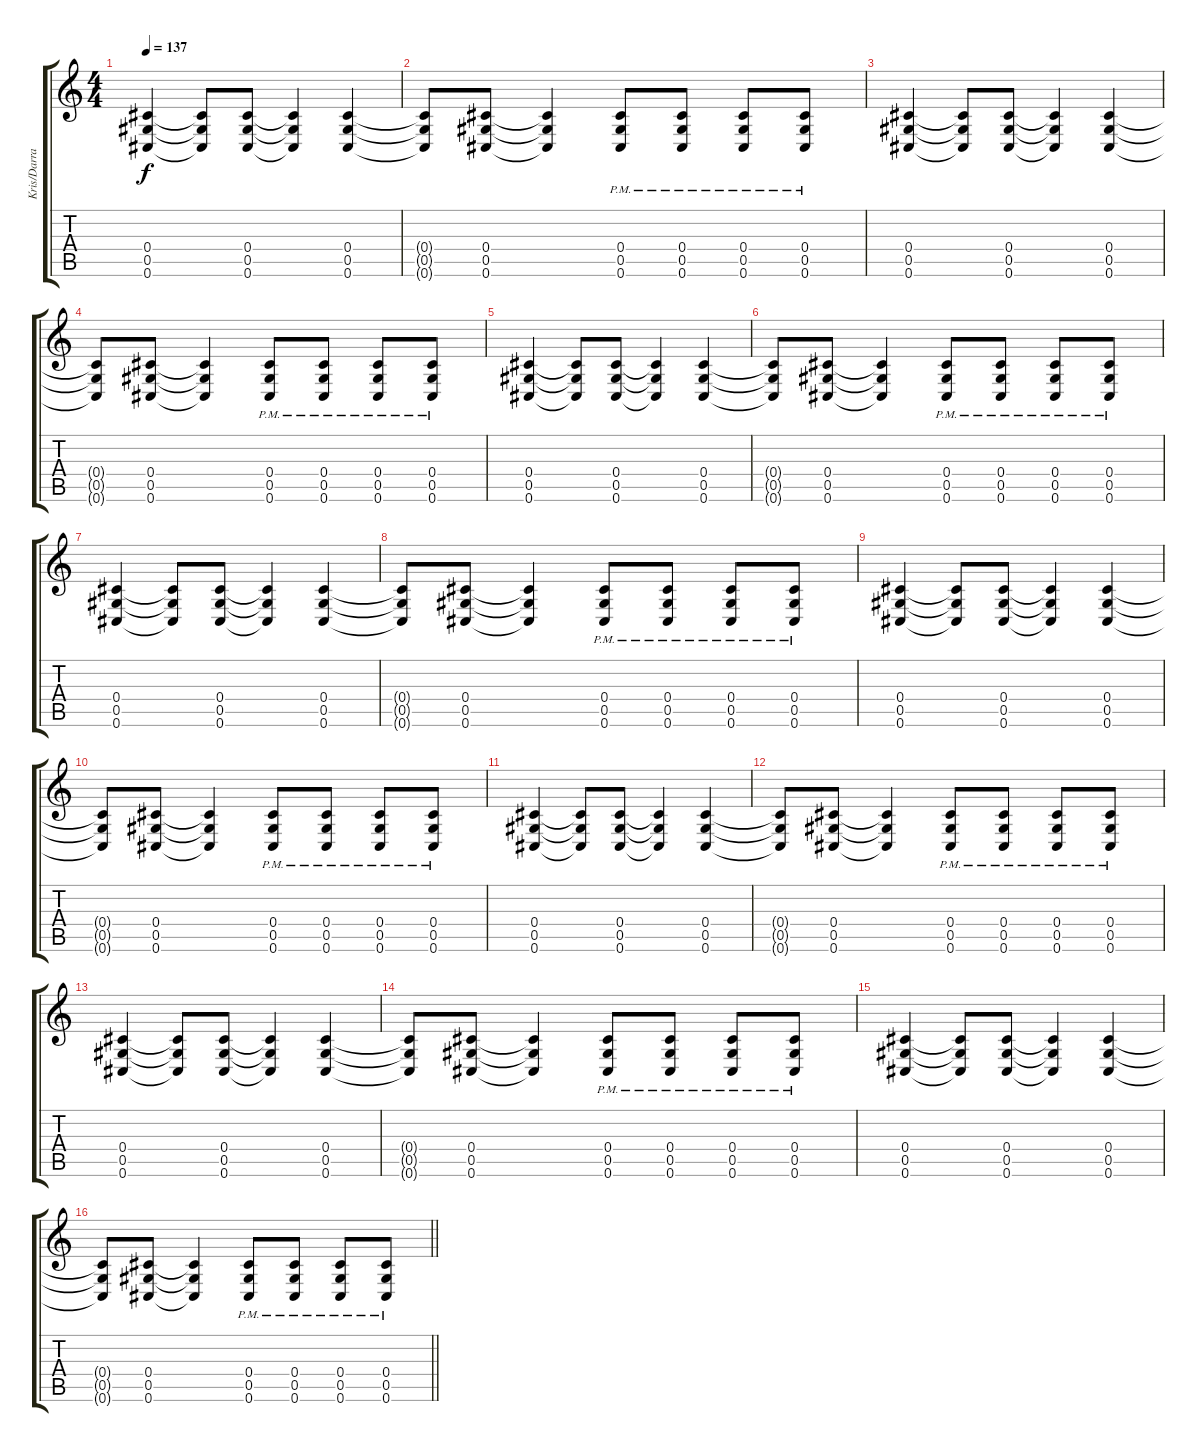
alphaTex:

\track ("Kris/Darran" "Kris/Darra") {instrument distortionguitar}
\staff {score tabs}
\tuning (Eb4 Bb3 Gb3 Db3 Ab2 Db2) {hide}
\ts (4 4)
\tempo 137
\clef g2
\ks c
(0.4 0.5 0.6).4{dy f} (0.4{t} 0.5{t} 0.6{t}).8 (0.4 0.5 0.6).8 (0.4{t} 0.5{t} 0.6{t}).4 (0.4 0.5 0.6).4 |
(0.4{t} 0.5{t} 0.6{t}).8 (0.4 0.5 0.6).8 (0.4{t} 0.5{t} 0.6{t}).4 (0.4{pm} 0.5{pm} 0.6{pm}).8 (0.4{pm} 0.5{pm} 0.6{pm}).8 (0.4{pm} 0.5{pm} 0.6{pm}).8 (0.4{pm} 0.5{pm} 0.6{pm}).8 |
(0.4 0.5 0.6).4 (0.4{t} 0.5{t} 0.6{t}).8 (0.4 0.5 0.6).8 (0.4{t} 0.5{t} 0.6{t}).4 (0.4 0.5 0.6).4 |
(0.4{t} 0.5{t} 0.6{t}).8 (0.4 0.5 0.6).8 (0.4{t} 0.5{t} 0.6{t}).4 (0.4{pm} 0.5{pm} 0.6{pm}).8 (0.4{pm} 0.5{pm} 0.6{pm}).8 (0.4{pm} 0.5{pm} 0.6{pm}).8 (0.4{pm} 0.5{pm} 0.6{pm}).8 |
(0.4 0.5 0.6).4 (0.4{t} 0.5{t} 0.6{t}).8 (0.4 0.5 0.6).8 (0.4{t} 0.5{t} 0.6{t}).4 (0.4 0.5 0.6).4 |
(0.4{t} 0.5{t} 0.6{t}).8 (0.4 0.5 0.6).8 (0.4{t} 0.5{t} 0.6{t}).4 (0.4{pm} 0.5{pm} 0.6{pm}).8 (0.4{pm} 0.5{pm} 0.6{pm}).8 (0.4{pm} 0.5{pm} 0.6{pm}).8 (0.4{pm} 0.5{pm} 0.6{pm}).8 |
(0.4 0.5 0.6).4 (0.4{t} 0.5{t} 0.6{t}).8 (0.4 0.5 0.6).8 (0.4{t} 0.5{t} 0.6{t}).4 (0.4 0.5 0.6).4 |
(0.4{t} 0.5{t} 0.6{t}).8 (0.4 0.5 0.6).8 (0.4{t} 0.5{t} 0.6{t}).4 (0.4{pm} 0.5{pm} 0.6{pm}).8 (0.4{pm} 0.5{pm} 0.6{pm}).8 (0.4{pm} 0.5{pm} 0.6{pm}).8 (0.4{pm} 0.5{pm} 0.6{pm}).8 |
(0.4 0.5 0.6).4 (0.4{t} 0.5{t} 0.6{t}).8 (0.4 0.5 0.6).8 (0.4{t} 0.5{t} 0.6{t}).4 (0.4 0.5 0.6).4 |
(0.4{t} 0.5{t} 0.6{t}).8 (0.4 0.5 0.6).8 (0.4{t} 0.5{t} 0.6{t}).4 (0.4{pm} 0.5{pm} 0.6{pm}).8 (0.4{pm} 0.5{pm} 0.6{pm}).8 (0.4{pm} 0.5{pm} 0.6{pm}).8 (0.4{pm} 0.5{pm} 0.6{pm}).8 |
(0.4 0.5 0.6).4 (0.4{t} 0.5{t} 0.6{t}).8 (0.4 0.5 0.6).8 (0.4{t} 0.5{t} 0.6{t}).4 (0.4 0.5 0.6).4 |
(0.4{t} 0.5{t} 0.6{t}).8 (0.4 0.5 0.6).8 (0.4{t} 0.5{t} 0.6{t}).4 (0.4{pm} 0.5{pm} 0.6{pm}).8 (0.4{pm} 0.5{pm} 0.6{pm}).8 (0.4{pm} 0.5{pm} 0.6{pm}).8 (0.4{pm} 0.5{pm} 0.6{pm}).8 |
(0.4 0.5 0.6).4 (0.4{t} 0.5{t} 0.6{t}).8 (0.4 0.5 0.6).8 (0.4{t} 0.5{t} 0.6{t}).4 (0.4 0.5 0.6).4 |
(0.4{t} 0.5{t} 0.6{t}).8 (0.4 0.5 0.6).8 (0.4{t} 0.5{t} 0.6{t}).4 (0.4{pm} 0.5{pm} 0.6{pm}).8 (0.4{pm} 0.5{pm} 0.6{pm}).8 (0.4{pm} 0.5{pm} 0.6{pm}).8 (0.4{pm} 0.5{pm} 0.6{pm}).8 |
(0.4 0.5 0.6).4 (0.4{t} 0.5{t} 0.6{t}).8 (0.4 0.5 0.6).8 (0.4{t} 0.5{t} 0.6{t}).4 (0.4 0.5 0.6).4 |
\barLineRight lightlight
(0.4{t} 0.5{t} 0.6{t}).8 (0.4 0.5 0.6).8 (0.4{t} 0.5{t} 0.6{t}).4 (0.4{pm} 0.5{pm} 0.6{pm}).8 (0.4{pm} 0.5{pm} 0.6{pm}).8 (0.4{pm} 0.5{pm} 0.6{pm}).8 (0.4{pm} 0.5{pm} 0.6{pm}).8
